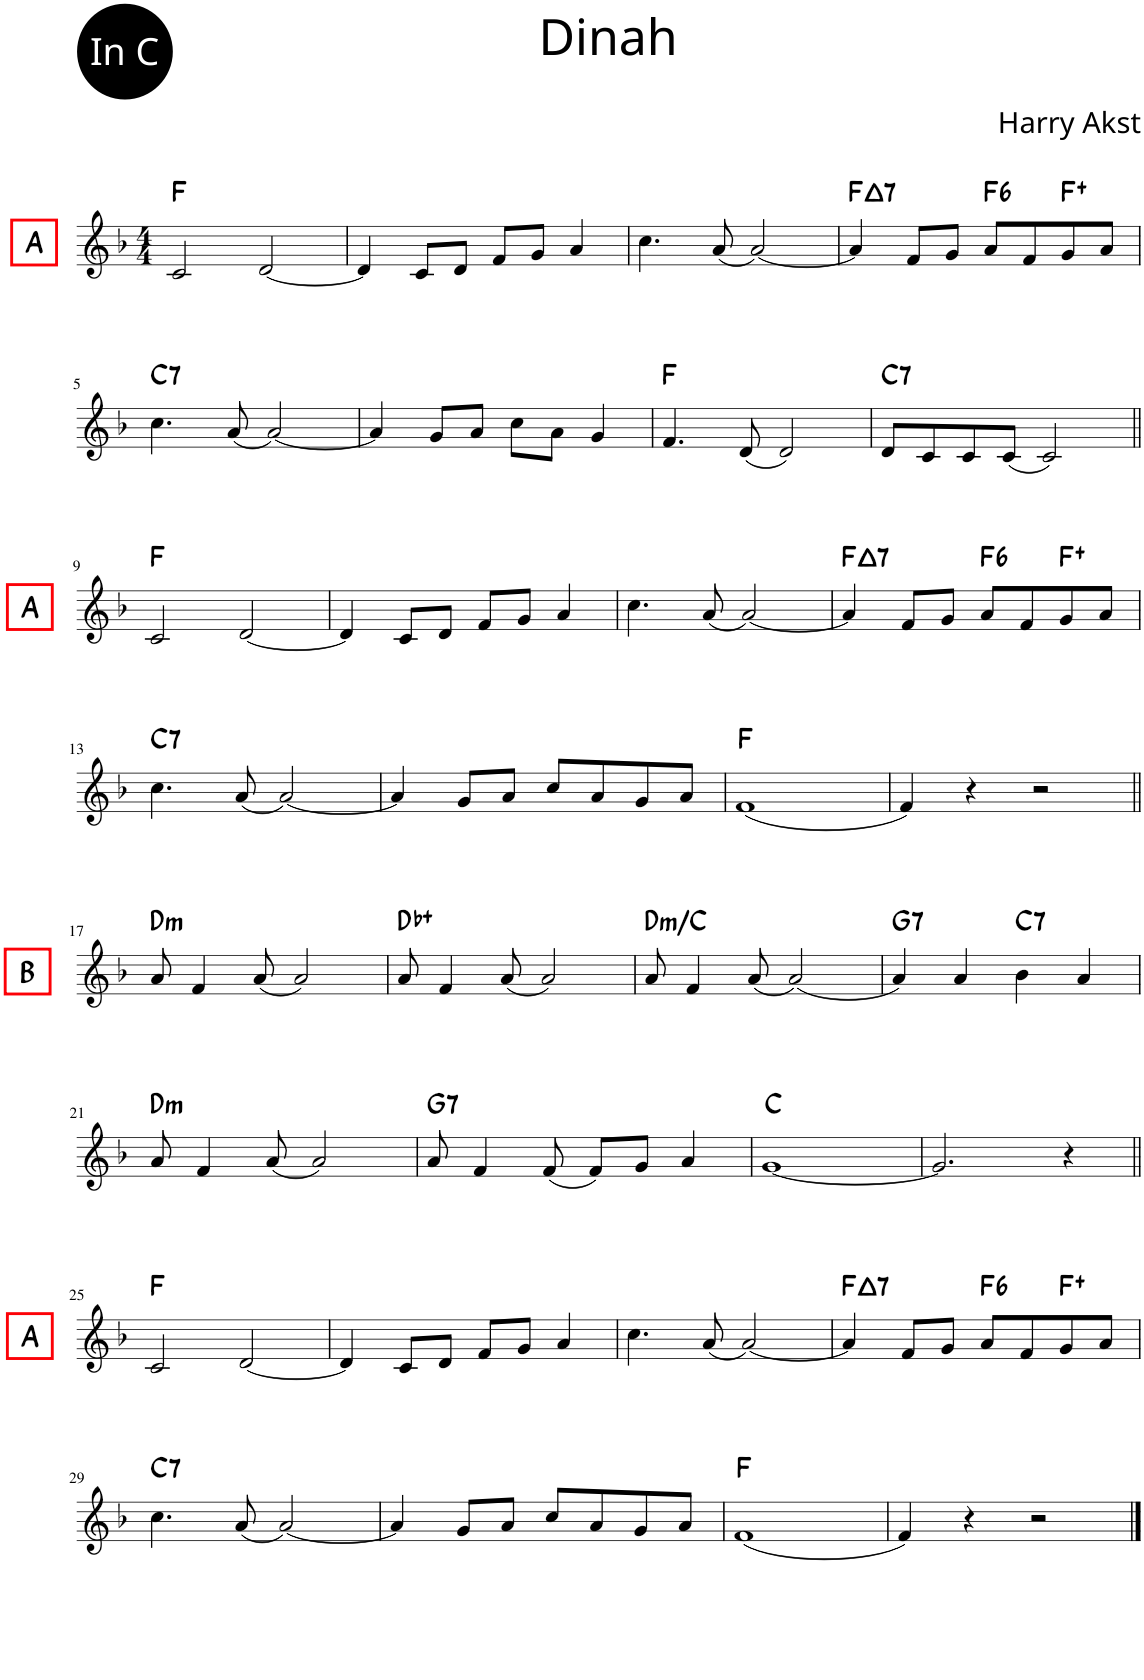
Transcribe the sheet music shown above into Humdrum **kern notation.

**kern	**harte
*part1	*part1
*staff1	*
*I"Piano	*
*I'Pno.	*
*clefG2	*
*k[b-]	*
*M4/4	*
=1	=1
!LO:TX:a:B:t=A	!
2c/	F:maj
[2d/	.
=2	=2
4d/]	.
8c/L	.
8d/J	.
8f/L	.
8g/J	.
4a/	.
=3	=3
4.cc\	.
(8a/	.
[2a/)	.
=4	=4
!	!LO:H:kt=7
4a/]	F:maj7
8f/L	.
8g/J	.
!	!LO:H:kt=6
8a/L	F:maj6
8f/	.
8g/	F:aug
8a/J	.
!!LO:LB:g=z
=5	=5
!	!LO:H:kt=7
4.cc\	C:7
(8a/	.
[2a/)	.
=6	=6
4a/]	.
8g/L	.
8a/J	.
8cc\L	.
8a\J	.
4g/	.
=7	=7
4.f/	F:maj
(8d/	.
2d/)	.
=8	=8
!	!LO:H:kt=7
8d/L	C:7
8c/	.
8c/	.
(8c/J	.
2c/)	.
!!LO:LB:g=z
=9||	=9||
!LO:TX:a:B:t=A	!
2c/	F:maj
[2d/	.
=10	=10
4d/]	.
8c/L	.
8d/J	.
8f/L	.
8g/J	.
4a/	.
=11	=11
4.cc\	.
(8a/	.
[2a/)	.
=12	=12
!	!LO:H:kt=7
4a/]	F:maj7
8f/L	.
8g/J	.
!	!LO:H:kt=6
8a/L	F:maj6
8f/	.
8g/	F:aug
8a/J	.
!!LO:LB:g=z
=13	=13
!	!LO:H:kt=7
4.cc\	C:7
(8a/	.
[2a/)	.
=14	=14
4a/]	.
8g/L	.
8a/J	.
8cc/L	.
8a/	.
8g/	.
8a/J	.
=15	=15
(1f	F:maj
=16	=16
4f/)	.
4r	.
2r	.
!!LO:LB:g=z
=17||	=17||
!LO:TX:a:B:t=B	!LO:H:kt=m
8a/	D:min
4f/	.
(8a/	.
2a/)	.
=18	=18
8a/	Db:aug
4f/	.
(8a/	.
2a/)	.
=19	=19
!	!LO:H:kt=m
8a/	D:min/b7
4f/	.
(8a/	.
(2a/)	.
=20	=20
!	!LO:H:kt=7
4a/)	G:7
4a/	.
!	!LO:H:kt=7
4b-\	C:7
4a/	.
!!LO:LB:g=z
=21	=21
!	!LO:H:kt=m
8a/	D:min
4f/	.
(8a/	.
2a/)	.
=22	=22
!	!LO:H:kt=7
8a/	G:7
4f/	.
(8f/	.
8f/L)	.
8g/J	.
4a/	.
=23	=23
[1g	C:maj
=24	=24
2.g/]	.
4r	.
!!LO:LB:g=z
=25||	=25||
!LO:TX:a:B:t=A	!
2c/	F:maj
[2d/	.
=26	=26
4d/]	.
8c/L	.
8d/J	.
8f/L	.
8g/J	.
4a/	.
=27	=27
4.cc\	.
(8a/	.
[2a/)	.
=28	=28
!	!LO:H:kt=7
4a/]	F:maj7
8f/L	.
8g/J	.
!	!LO:H:kt=6
8a/L	F:maj6
8f/	.
8g/	F:aug
8a/J	.
!!LO:LB:g=z
=29	=29
!	!LO:H:kt=7
4.cc\	C:7
(8a/	.
[2a/)	.
=30	=30
4a/]	.
8g/L	.
8a/J	.
8cc/L	.
8a/	.
8g/	.
8a/J	.
=31	=31
(1f	F:maj
=32	=32
4f/)	.
4r	.
2r	.
==	==
*-	*-
